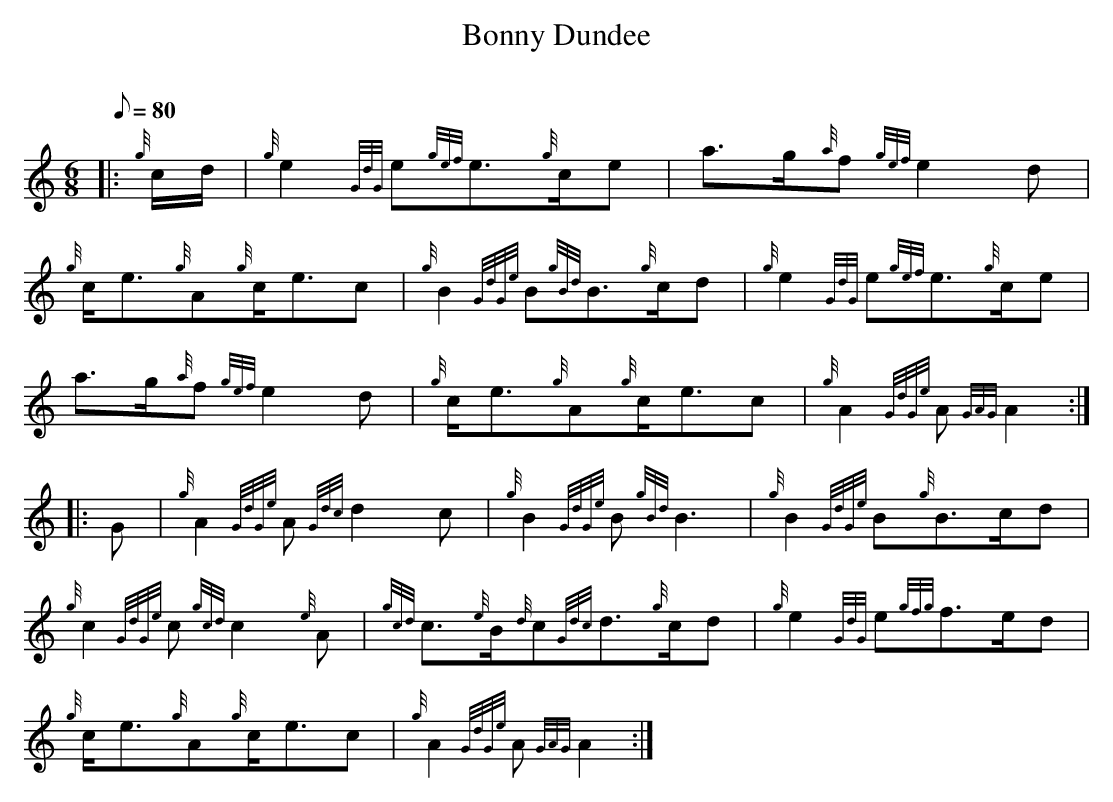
X:1
T:Bonny Dundee
M:6/8
L:1/8
Q:80
C:
K:HP
|: {g}c/2d/2 | \
{g}e2{GdG}e{gef}e3/2{g}c/2e | \
a3/2g/2{a}f{gef}e2d |
{g}c/2e3/2{g}A{g}c/2e3/2c | \
{g}B2{GdGe}B{gBd}B3/2{g}c/2d | \
{g}e2{GdG}e{gef}e3/2{g}c/2e |
a3/2g/2{a}f{gef}e2d | \
{g}c/2e3/2{g}A{g}c/2e3/2c | \
{g}A2{GdGe}A{GAG}A2 ::
G | \
{g}A2{GdGe}A{Gdc}d2c | \
{g}B2{GdGe}B{gBd}B3 | \
{g}B2{GdGe}B{g}B3/2c/2d |
{g}c2{GdGe}c{gcd}c2{e}A | \
{gcd}c3/2{e}B/2{d}c{Gdc}d3/2{g}c/2d | \
{g}e2{GdG}e{gfg}f3/2e/2d |
{g}c/2e3/2{g}A{g}c/2e3/2c | \
{g}A2{GdGe}A{GAG}A2 :|
